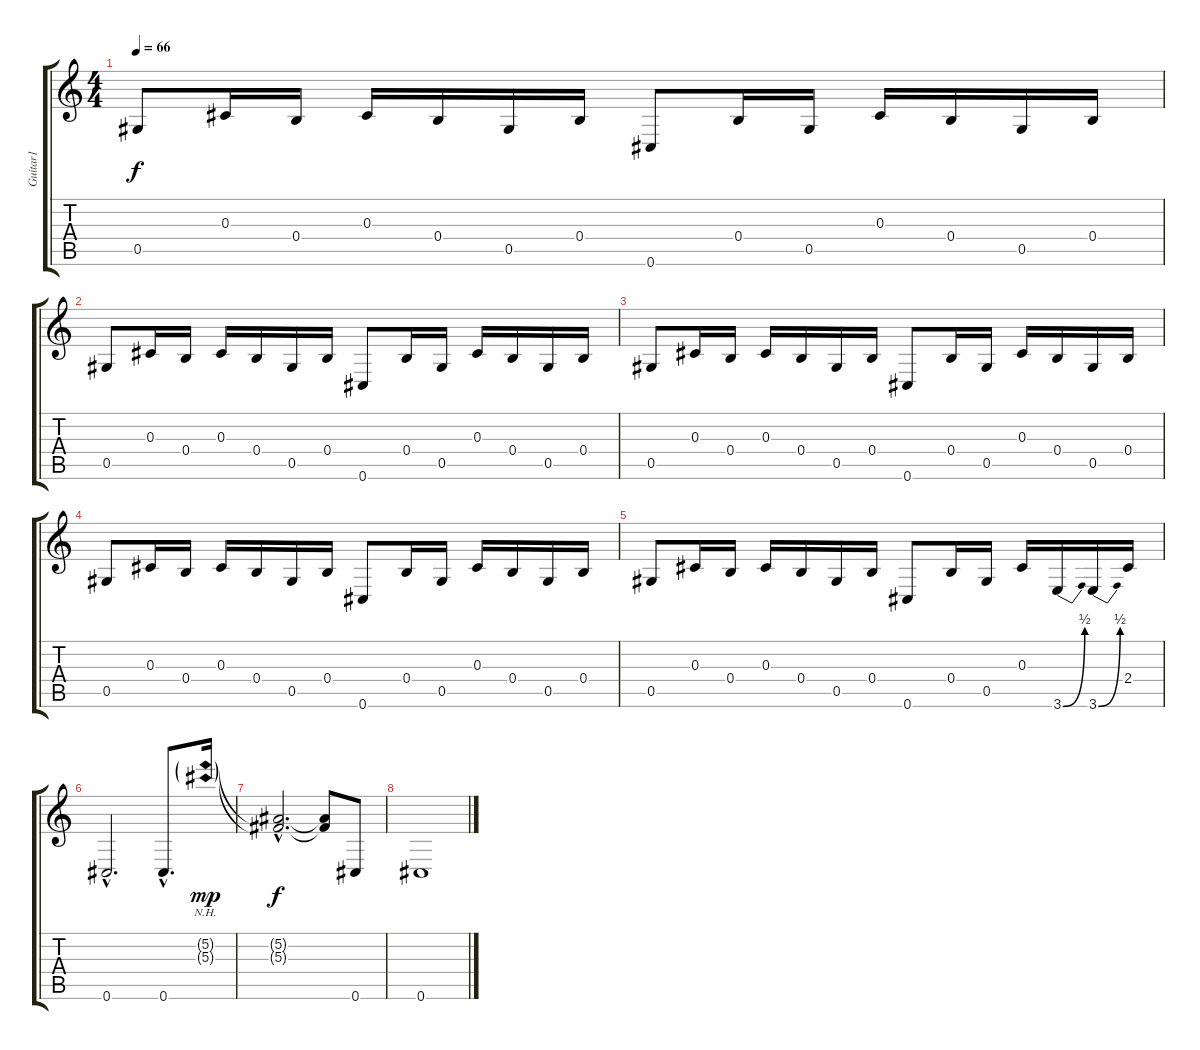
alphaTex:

\track ("Guitar1" "Guitar1") {instrument acousticguitarsteel}
\staff {score tabs}
\tuning (B3 F3 Db3 B2 Ab2 Db2) {hide}
\ts (4 4)
\tempo 66
\clef g2
\ks c
0.5.8{dy f} 0.3.16 0.4.16 0.3.16 0.4.16 0.5.16 0.4.16 0.6.8 0.4.16 0.5.16 0.3.16 0.4.16 0.5.16 0.4.16 |
0.5.8 0.3.16 0.4.16 0.3.16 0.4.16 0.5.16 0.4.16 0.6.8 0.4.16 0.5.16 0.3.16 0.4.16 0.5.16 0.4.16 |
0.5.8 0.3.16 0.4.16 0.3.16 0.4.16 0.5.16 0.4.16 0.6.8 0.4.16 0.5.16 0.3.16 0.4.16 0.5.16 0.4.16 |
0.5.8 0.3.16 0.4.16 0.3.16 0.4.16 0.5.16 0.4.16 0.6.8 0.4.16 0.5.16 0.3.16 0.4.16 0.5.16 0.4.16 |
0.5.8 0.3.16 0.4.16 0.3.16 0.4.16 0.5.16 0.4.16 0.6.8 0.4.16 0.5.16 0.3.16 3.6{be (bend 0 0 60 2)}.16 3.6{be (bend 0 0 60 2)}.16 2.4.16 |
0.6{hac}.2{d} 0.6{hac}.8{d} (5.2{nh g} 5.3{nh g}).16{dy mp} |
(5.2{hac t} 5.3{hac t}).2{d dy f} (5.2{t} 5.3{t}).8 0.6.8 |
0.6.1
